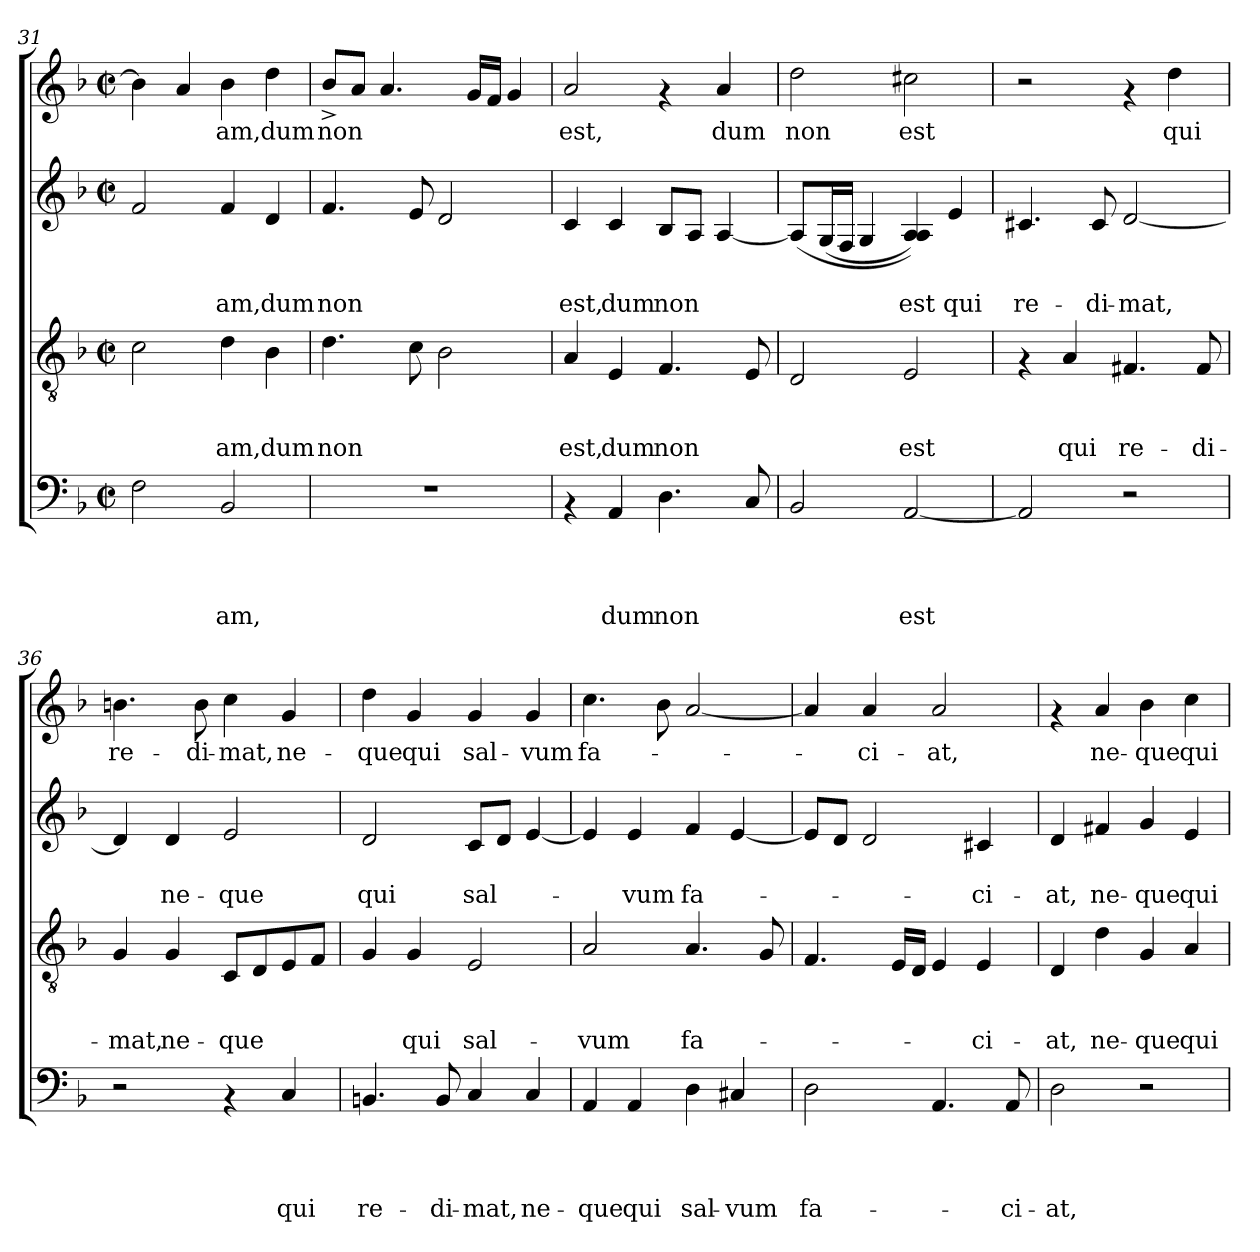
**kern	**text	**text	**text	**text	**kern	**text	**text	**text	**kern	**text	**text	**kern	**text
*part4	*part4	*part4	*part4	*part4	*part3	*part3	*part3	*part3	*part2	*part2	*part2	*part1	*part1
*staff4	*staff4	*staff4	*staff4	*staff4	*staff3	*staff3	*staff3	*staff3	*staff2	*staff2	*staff2	*staff1	*staff1
*clefF4	*	*	*	*	*clefGv2	*	*	*	*clefG2	*	*	*clefG2	*
*k[b-]	*	*	*	*	*k[b-]	*	*	*	*k[b-]	*	*	*k[b-]	*
*F:	*	*	*	*	*F:	*	*	*	*F:	*	*	*F:	*
*M2/2	*	*	*	*	*M2/2	*	*	*	*M2/2	*	*	*M2/2	*
*met(c|)	*	*	*	*	*met(c|)	*	*	*	*met(c|)	*	*	*met(c|)	*
=31	=31	=31	=31	=31	=31	=31	=31	=31	=31	=31	=31	=31	=31
2F\	.	.	.	.	2c\	.	.	.	2f/	.	.	4b-\]	.
.	.	.	.	.	.	.	.	.	.	.	.	4a/	.
!	!	!	!	!LO:LY:b	!	!	!	!LO:LY:b	!	!	!LO:LY:b	!	!LO:LY:b
2BB-/	.	.	.	-am,	4d\	.	.	-am,	4f/	.	-am,	4b-\	-am,
!	!	!	!	!	!	!	!	!LO:LY:b	!	!	!LO:LY:b	!	!LO:LY:b
.	.	.	.	.	4B-\	.	.	dum	4d/	.	dum	4dd\	dum
=32	=32	=32	=32	=32	=32	=32	=32	=32	=32	=32	=32	=32	=32
!	!	!	!	!	!	!	!	!LO:LY:b	!	!	!LO:LY:b	!	!LO:LY:b
1r	.	.	.	.	4.d\	.	.	non	4.f/	.	non	8b-^</L	non
.	.	.	.	.	.	.	.	.	.	.	.	8a/J	.
.	.	.	.	.	.	.	.	.	.	.	.	4.a/	.
.	.	.	.	.	8c\	.	.	.	8e/	.	.	.	.
.	.	.	.	.	2B-\	.	.	.	2d/	.	.	.	.
.	.	.	.	.	.	.	.	.	.	.	.	16g/LL	.
.	.	.	.	.	.	.	.	.	.	.	.	16f/JJ	.
.	.	.	.	.	.	.	.	.	.	.	.	4g/	.
!!LO:LB:g=z
=33	=33	=33	=33	=33	=33	=33	=33	=33	=33	=33	=33	=33	=33
!	!	!	!	!	!	!	!	!LO:LY:b	!	!	!LO:LY:b	!	!LO:LY:b
4rAA	.	.	.	.	4A/	.	.	est,	4c/	.	est,	2a/	est,
!	!	!	!	!LO:LY:b	!	!	!	!LO:LY:b	!	!	!LO:LY:b	!	!
4AA/	.	.	.	dum	4E/	.	.	dum	4c/	.	dum	.	.
!	!	!	!	!LO:LY:b	!	!	!	!LO:LY:b	!	!	!LO:LY:b	!	!
4.D\	.	.	.	non	4.F/	.	.	non	8B-/L	.	non	4rf	.
.	.	.	.	.	.	.	.	.	8A/J	.	.	.	.
!	!	!	!	!	!	!	!	!	!	!	!	!	!LO:LY:b
.	.	.	.	.	.	.	.	.	[<4A/	.	.	4a/	dum
8C/	.	.	.	.	8E/	.	.	.	.	.	.	.	.
=34	=34	=34	=34	=34	=34	=34	=34	=34	=34	=34	=34	=34	=34
!	!	!	!	!	!	!	!	!	!	!	!	!	!LO:LY:b
2BB-/	.	.	.	.	2D/	.	.	.	(>8A/L]	.	.	2dd\	non
.	.	.	.	.	.	.	.	.	(>16G/L	.	.	.	.
.	.	.	.	.	.	.	.	.	16F/JJ	.	.	.	.
.	.	.	.	.	.	.	.	.	4G/	.	.	.	.
!	!	!	!	!LO:LY:b	!	!	!	!LO:LY:b	!	!	!LO:LY:b	!	!LO:LY:b
[<2AA/	.	.	.	est	2E/	.	.	est	4A/ 4A/))	.	est	2cc#X\	est
!	!	!	!	!	!	!	!	!	!	!	!LO:LY:b	!	!
.	.	.	.	.	.	.	.	.	4e/	.	qui	.	.
=35	=35	=35	=35	=35	=35	=35	=35	=35	=35	=35	=35	=35	=35
!	!	!	!	!	!	!	!	!	!	!	!LO:LY:b	!	!
2AA/]	.	.	.	.	4rF	.	.	.	4.c#X/	.	re-	2r	.
!	!	!	!	!	!	!	!	!LO:LY:b	!	!	!	!	!
.	.	.	.	.	4A/	.	.	qui	.	.	.	.	.
!	!	!	!	!	!	!	!	!	!	!	!LO:LY:b	!	!
.	.	.	.	.	.	.	.	.	8c#/	.	-di-	.	.
!	!	!	!	!	!	!	!	!LO:LY:b	!	!	!LO:LY:b	!	!
2r	.	.	.	.	4.F#X/	.	.	re-	[<2d/	.	-mat,	4rf	.
!	!	!	!	!	!	!	!	!	!	!	!	!	!LO:LY:b
.	.	.	.	.	.	.	.	.	.	.	.	4dd\	qui
!	!	!	!	!	!	!	!	!LO:LY:b	!	!	!	!	!
.	.	.	.	.	8F#/	.	.	-di-	.	.	.	.	.
=36	=36	=36	=36	=36	=36	=36	=36	=36	=36	=36	=36	=36	=36
!	!	!	!	!	!	!	!	!LO:LY:b	!	!	!	!	!LO:LY:b
2r	.	.	.	.	4G/	.	.	-mat,	4d/]	.	.	4.bn\	re-
!	!	!	!	!	!	!	!	!LO:LY:b	!	!	!LO:LY:b	!	!
.	.	.	.	.	4G/	.	.	ne-	4d/	.	ne-	.	.
!	!	!	!	!	!	!	!	!	!	!	!	!	!LO:LY:b
.	.	.	.	.	.	.	.	.	.	.	.	8b\	-di-
!	!	!	!	!	!	!	!	!LO:LY:b	!	!	!LO:LY:b	!	!LO:LY:b
4rAA	.	.	.	.	8C/L	.	.	-que	2e/	.	-que	4cc\	-mat,
.	.	.	.	.	8D/	.	.	.	.	.	.	.	.
!	!	!	!	!LO:LY:b	!	!	!	!	!	!	!	!	!LO:LY:b
4C/	.	.	.	qui	8E/	.	.	.	.	.	.	4g/	ne-
.	.	.	.	.	8F/J	.	.	.	.	.	.	.	.
=37	=37	=37	=37	=37	=37	=37	=37	=37	=37	=37	=37	=37	=37
!	!	!	!	!LO:LY:b	!	!	!	!	!	!	!LO:LY:b	!	!LO:LY:b
4.BBn/	.	.	.	re-	4G/	.	.	.	2d/	.	qui	4dd\	-que
!	!	!	!	!	!	!	!	!LO:LY:b	!	!	!	!	!LO:LY:b
.	.	.	.	.	4G/	.	.	qui	.	.	.	4g/	qui
!	!	!	!	!LO:LY:b	!	!	!	!	!	!	!	!	!
8BB/	.	.	.	-di-	.	.	.	.	.	.	.	.	.
!	!	!	!	!LO:LY:b	!	!	!	!LO:LY:b	!	!	!LO:LY:b	!	!LO:LY:b
4C/	.	.	.	-mat,	2E/	.	.	sal-	8c/L	.	sal-	4g/	sal-
.	.	.	.	.	.	.	.	.	8d/J	.	.	.	.
!	!	!	!	!LO:LY:b	!	!	!	!	!	!	!	!	!LO:LY:b
4C/	.	.	.	ne-	.	.	.	.	[<4e/	.	.	4g/	-vum
=38	=38	=38	=38	=38	=38	=38	=38	=38	=38	=38	=38	=38	=38
!	!	!	!	!LO:LY:b	!	!	!	!LO:LY:b	!	!	!	!	!LO:LY:b
4AA/	.	.	.	-que	2A/	.	.	-vum	4e/]	.	.	4.cc\	fa-
!	!	!	!	!LO:LY:b	!	!	!	!	!	!	!LO:LY:b	!	!
4AA/	.	.	.	qui	.	.	.	.	4e/	.	-vum	.	.
.	.	.	.	.	.	.	.	.	.	.	.	8b-\	.
!	!	!	!	!LO:LY:b	!	!	!	!LO:LY:b	!	!	!LO:LY:b	!	!
4D\	.	.	.	sal-	4.A/	.	.	fa-	4f/	.	fa-	[>2a/	.
!	!	!	!	!LO:LY:b	!	!	!	!	!	!	!	!	!
4C#X/	.	.	.	-vum	.	.	.	.	[>4e/	.	.	.	.
.	.	.	.	.	8G/	.	.	.	.	.	.	.	.
!!LO:PB:g=z
=39	=39	=39	=39	=39	=39	=39	=39	=39	=39	=39	=39	=39	=39
!	!	!	!	!LO:LY:b	!	!	!	!	!	!	!	!	!
2D\	.	.	.	fa-	4.F/	.	.	.	8e/L]	.	.	4a/]	.
.	.	.	.	.	.	.	.	.	8d/J	.	.	.	.
!	!	!	!	!	!	!	!	!	!	!	!	!	!LO:LY:b
.	.	.	.	.	.	.	.	.	2d/	.	.	4a/	-ci-
.	.	.	.	.	16E/LL	.	.	.	.	.	.	.	.
.	.	.	.	.	16D/JJ	.	.	.	.	.	.	.	.
!	!	!	!	!	!	!	!	!	!	!	!	!	!LO:LY:b
4.AA/	.	.	.	.	4E/	.	.	.	.	.	.	2a/	-at,
!	!	!	!	!	!	!	!	!LO:LY:b	!	!	!LO:LY:b	!	!
.	.	.	.	.	4E/	.	.	-ci-	4c#X/	.	-ci-	.	.
!	!	!	!	!LO:LY:b	!	!	!	!	!	!	!	!	!
8AA/	.	.	.	-ci-	.	.	.	.	.	.	.	.	.
=40	=40	=40	=40	=40	=40	=40	=40	=40	=40	=40	=40	=40	=40
!	!	!	!	!LO:LY:b	!	!	!	!LO:LY:b	!	!	!LO:LY:b	!	!
2D\	.	.	.	-at,	4D/	.	.	-at,	4d/	.	-at,	4rf	.
!	!	!	!	!	!	!	!	!LO:LY:b	!	!	!LO:LY:b	!	!LO:LY:b
.	.	.	.	.	4d\	.	.	ne-	4f#X/	.	ne-	4a/	ne-
!	!	!	!	!	!	!	!	!LO:LY:b	!	!	!LO:LY:b	!	!LO:LY:b
2r	.	.	.	.	4G/	.	.	-que	4g/	.	-que	4b-\	-que
!	!	!	!	!	!	!	!	!LO:LY:b	!	!	!LO:LY:b	!	!LO:LY:b
.	.	.	.	.	4A/	.	.	qui	4e/	.	qui	4cc\	qui
=	=	=	=	=	=	=	=	=	=	=	=	=	=
*-	*-	*-	*-	*-	*-	*-	*-	*-	*-	*-	*-	*-	*-
